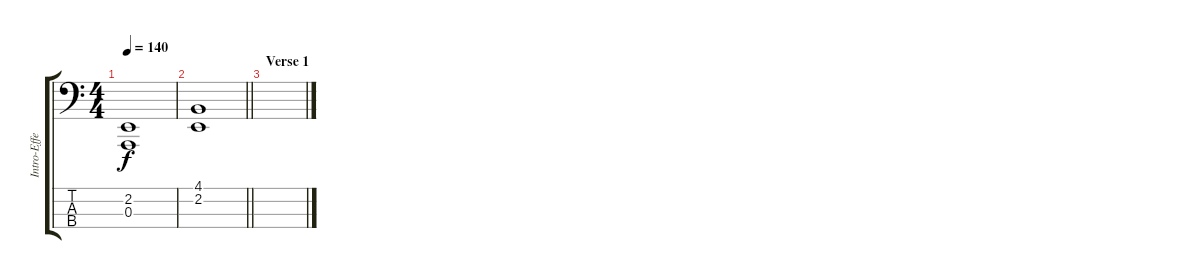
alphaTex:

\track ("Intro-Effekt 2" "Intro-Effe") {instrument fx4atmosphere}
\staff {score tabs}
\tuning (G2 D2 A1 E1) {hide}
\ts (4 4)
\tempo 140
\clef f4
\ks c
(2.2 0.3).1{dy f} |
\barLineRight lightlight
(4.1 2.2).1 |
\section ("" "Verse 1")
